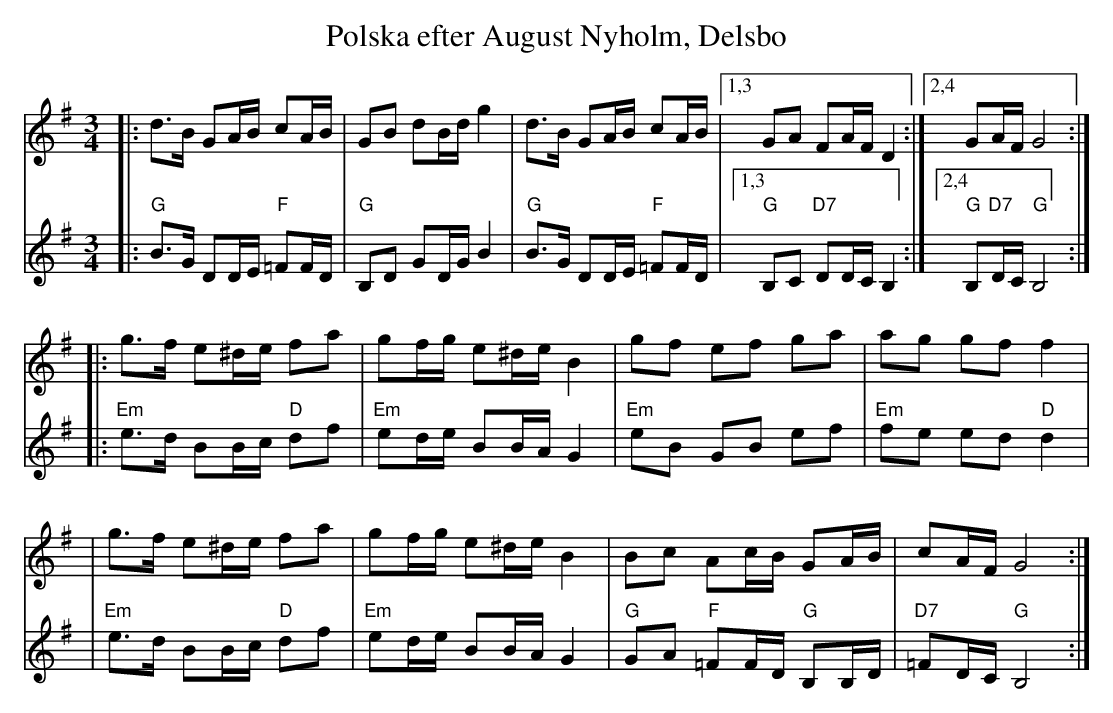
X:1
T: Polska efter August Nyholm, Delsbo
M: 3/4
L: 1/16
K: G
V: 1
|: d3B G2AB c2AB |  G2B2 d2Bd g4 \
|  d3B G2AB c2AB |1,3 G2A2 F2AF D4 :|2,4 G2AF G8 :|
|: g3f e2^de f2a2 | g2fg e2^de B4 \
|  g2f2 e2f2 g2a2 | a2g2 g2f2 f4 |
|  g3f e2^de f2a2 | g2fg e2^de B4 \
|  B2c2 A2cB G2AB | c2AF G8 :|
V: 2
|: "G"B3G D2DE "F"=F2FD |  "G"B,2D2 G2DG B4 \
|  "G"B3G D2DE "F"=F2FD |1,3 "G"B,2C2 "D7"D2DC B,4 :|2,4 "G"B,2"D7"DC "G"B,8 :|
|: "Em"e3d B2Bc "D"d2f2 | "Em"e2de B2BA G4 \
|  "Em"e2B2 G2B2 e2f2 | "Em"f2e2 e2d2 "D"d4 |
|  "Em"e3d B2Bc "D"d2f2 | "Em"e2de B2BA G4 \
|  "G"G2A2 "F"=F2FD "G"B,2B,D | "D7"=F2DC "G"B,8 :|
